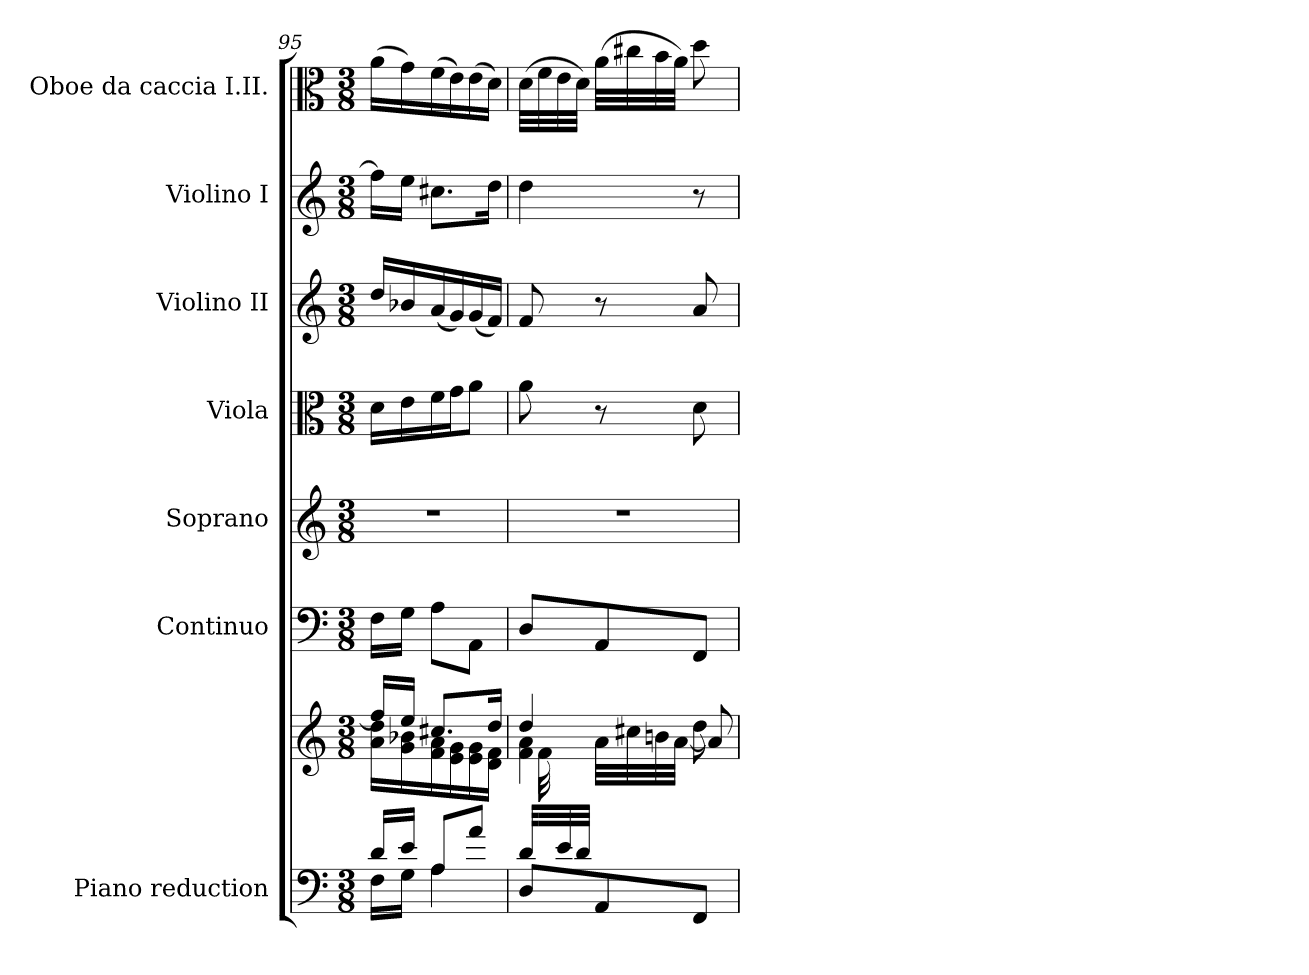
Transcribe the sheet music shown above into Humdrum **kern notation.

**kern	**kern	**kern	**kern	**kern	**kern	**kern	**kern
*part7	*part7	*part6	*part5	*part4	*part3	*part2	*part1
*staff8	*staff7	*staff6	*staff5	*staff4	*staff3	*staff2	*staff1
*I"Piano reduction	*	*I"Continuo	*I"Soprano	*I"Viola	*I"Violino II	*I"Violino I	*I"Oboe da caccia I.II.
*I'Pno	*	*	*	*I'Vla	*I'Vln	*I'Vln	*I'Ob
*clefF4	*clefG2	*clefF4	*clefG2	*clefC3	*clefG2	*clefG2	*clefC3
*k[]	*k[]	*k[]	*k[]	*k[]	*k[]	*k[]	*k[]
*M3/8	*M3/8	*M3/8	*M3/8	*M3/8	*M3/8	*M3/8	*M3/8
=95	=95	=95	=95	=95	=95	=95	=95
*^	*^	*	*	*	*	*	*
16d/LL	16F\LL	16ff/LL]	16a\ 16dd\LL	16F\LL	4.r	16d\LL	16dd/LL	16ff\LL]	(16a\LL
16e/JJ	16G\JJ	16ee/JJ	16g\ 16b-X\	16G\JJ	.	16e\	16b-X/	16ee\JJ	16g\)
8A/L	4A\	8.cc#X/L	16f\ 16a\	8A\L	.	16f\	(16a/	8.cc#X\L	(16f\
.	.	.	16e\ 16g\	.	.	16g\J	16g/)	.	16e\)
8a/J	.	.	16e\ 16g\	8AA\J	.	8a\J	(16g/	.	(16e\
.	.	16dd/Jk	16d\ 16f\JJ	.	.	.	16f/JJ)	16dd\Jk	16d\JJ)
=96	=96	=96	=96	=96	=96	=96	=96	=96	=96
*	*	*	*^	*	*	*	*	*	*
32d/LLL	8D/L	4dd/	32ryy	4f\ 4a\	8D/L	4.r	8a\	8f/	4dd\	(32d\LLL
32ryy	.	.	32f\	.	.	.	.	.	.	32f\
32e/	.	.	16ryy	.	.	.	.	.	.	32e\
32d/JJJ	.	.	.	.	.	.	.	.	.	32d\JJJ)
4ryy	8AA/	.	32a\LLL	.	8AA/	.	8r	8r	.	(32a\LLL
.	.	.	32cc#X\	.	.	.	.	.	.	32cc#X\
.	.	.	32bn\	.	.	.	.	.	.	32b\
.	.	.	[32a\JJJ	.	.	.	.	.	.	32a\JJJ)
.	8FF/J	8ryy	8dd\	8a/]	8FF/J	.	8d\	8a/	8r	8dd\
*v	*v	*	*	*	*	*	*	*	*	*
*	*v	*v	*v	*	*	*	*	*	*
=	=	=	=	=	=	=	=
*-	*-	*-	*-	*-	*-	*-	*-
